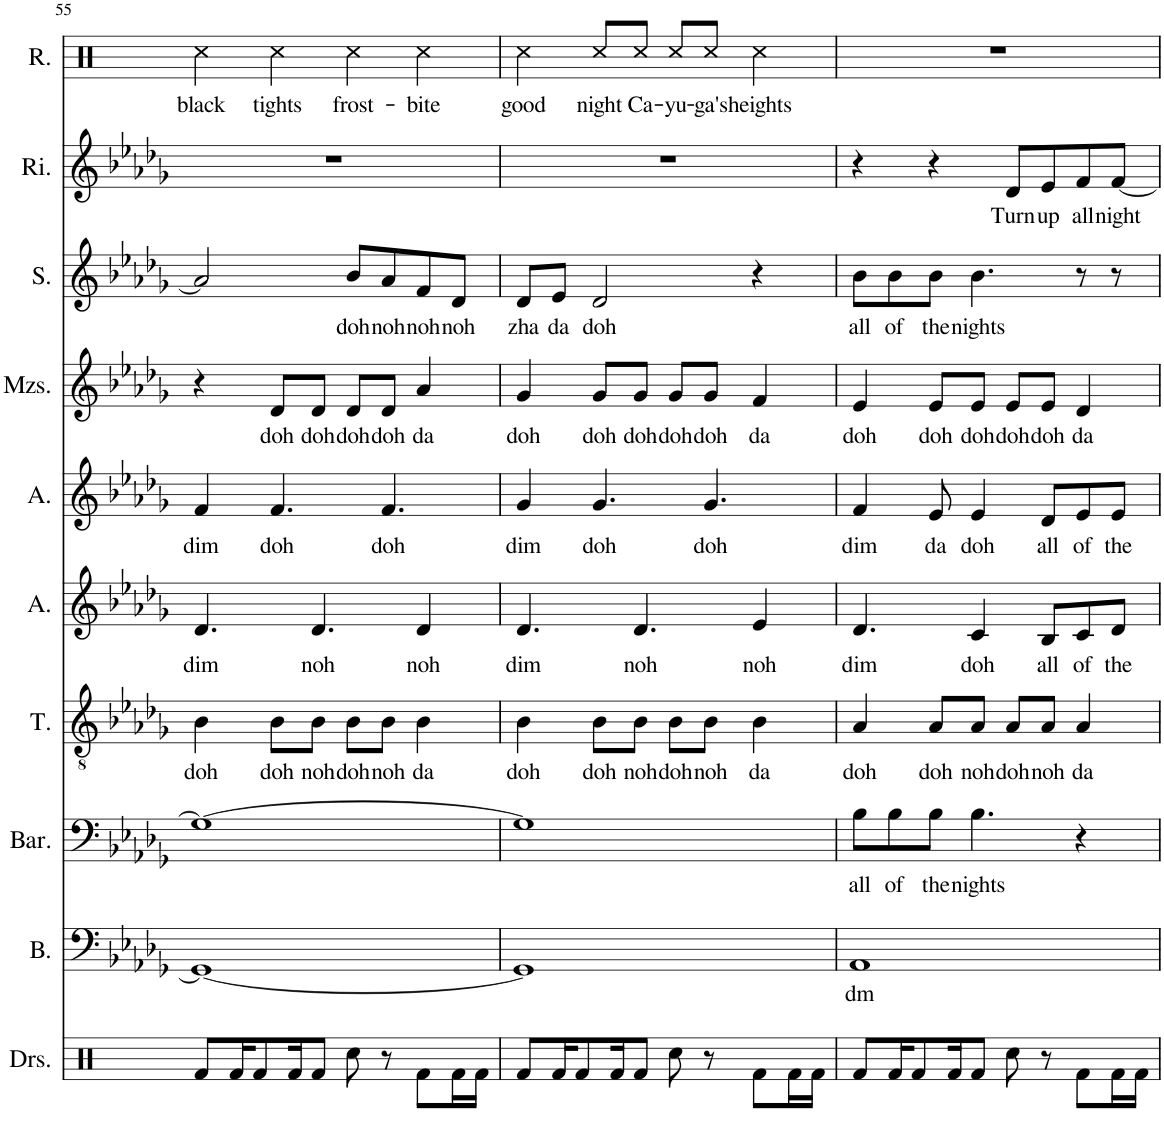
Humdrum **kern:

**kern	**kern	**text	**kern	**text	**kern	**text	**kern	**text	**kern	**text	**kern	**text	**kern	**text	**kern	**text	**kern	**text
*part10	*part9	*part9	*part8	*part8	*part7	*part7	*part6	*part6	*part5	*part5	*part4	*part4	*part3	*part3	*part2	*part2	*part1	*part1
*staff10	*staff9	*staff9	*staff8	*staff8	*staff7	*staff7	*staff6	*staff6	*staff5	*staff5	*staff4	*staff4	*staff3	*staff3	*staff2	*staff2	*staff1	*staff1
*I"Drumset	*I"Bass	*	*I"Baritone	*	*I"Tenor	*	*I"Alto	*	*I"Alto	*	*I"Mezzo-soprano	*	*I"Soprano	*	*I"Rihanna	*	*I"Rap	*
*I'Drs.	*I'B.	*	*I'Bar.	*	*I'T.	*	*I'A.	*	*I'A.	*	*I'Mzs.	*	*I'S.	*	*I'Ri.	*	*I'R.	*
!!LO:PB:g=z
*clefX	*clefF4	*	*clefF4	*	*clefGv2	*	*clefG2	*	*clefG2	*	*clefG2	*	*clefG2	*	*clefG2	*	*clefX	*
*k[]	*k[b-e-a-d-g-]	*	*k[b-e-a-d-g-]	*	*k[b-e-a-d-g-]	*	*k[b-e-a-d-g-]	*	*k[b-e-a-d-g-]	*	*k[b-e-a-d-g-]	*	*k[b-e-a-d-g-]	*	*k[b-e-a-d-g-]	*	*k[]	*
*M4/4	*M4/4	*	*M4/4	*	*M4/4	*	*M4/4	*	*M4/4	*	*M4/4	*	*M4/4	*	*M4/4	*	*M4/4	*
=55	=55	=55	=55	=55	=55	=55	=55	=55	=55	=55	=55	=55	=55	=55	=55	=55	=55	=55
!	!	!	!	!	!	!LO:LY:b	!	!LO:LY:b	!	!LO:LY:b	!	!	!	!	!	!	!	!LO:LY:b
8Rf/L	1GG-_	.	1G-_	.	4B-\	doh	4.d-/	dim	4f/	dim	4r	.	2a-/]	.	1r	.	4Rcc\	black
16Rf/K	.	.	.	.	.	.	.	.	.	.	.	.	.	.	.	.	.	.
8Rf/	.	.	.	.	.	.	.	.	.	.	.	.	.	.	.	.	.	.
!	!	!	!	!	!	!LO:LY:b	!	!	!	!LO:LY:b	!	!LO:LY:b	!	!	!	!	!	!LO:LY:b
.	.	.	.	.	8B-\L	doh	.	.	4.f/	doh	8d-/L	doh	.	.	.	.	4Rcc\	tights
16Rf/K	.	.	.	.	.	.	.	.	.	.	.	.	.	.	.	.	.	.
!	!	!	!	!	!	!LO:LY:b	!	!LO:LY:b	!	!	!	!LO:LY:b	!	!	!	!	!	!
8Rf/J	.	.	.	.	8B-\J	noh	4.d-/	noh	.	.	8d-/J	doh	.	.	.	.	.	.
!	!	!	!	!	!	!LO:LY:b	!	!	!	!	!	!LO:LY:b	!	!LO:LY:b	!	!	!	!LO:LY:b
8Rcc\	.	.	.	.	8B-\L	doh	.	.	.	.	8d-/L	doh	8b-/L	doh	.	.	4Rcc\	frost-
!	!	!	!	!	!	!LO:LY:b	!	!	!	!LO:LY:b	!	!LO:LY:b	!	!LO:LY:b	!	!	!	!
8r	.	.	.	.	8B-\J	noh	.	.	4.f/	doh	8d-/J	doh	8a-/	noh	.	.	.	.
!	!	!	!	!	!	!LO:LY:b	!	!LO:LY:b	!	!	!	!LO:LY:b	!	!LO:LY:b	!	!	!	!LO:LY:b
8Rf\L	.	.	.	.	4B-\	da	4d-/	noh	.	.	4a-/	da	8f/	noh	.	.	4Rcc\	-bite
!	!	!	!	!	!	!	!	!	!	!	!	!	!	!LO:LY:b	!	!	!	!
16Rf\L	.	.	.	.	.	.	.	.	.	.	.	.	8d-/J	noh	.	.	.	.
16Rf\JJ	.	.	.	.	.	.	.	.	.	.	.	.	.	.	.	.	.	.
=56	=56	=56	=56	=56	=56	=56	=56	=56	=56	=56	=56	=56	=56	=56	=56	=56	=56	=56
!	!	!	!	!	!	!LO:LY:b	!	!LO:LY:b	!	!LO:LY:b	!	!LO:LY:b	!	!LO:LY:b	!	!	!	!LO:LY:b
8Rf/L	1GG-]	.	1G-]	.	4B-\	doh	4.d-/	dim	4g-/	dim	4g-/	doh	8d-/L	zha	1r	.	4Rcc\	good
!	!	!	!	!	!	!	!	!	!	!	!	!	!	!LO:LY:b	!	!	!	!
16Rf/K	.	.	.	.	.	.	.	.	.	.	.	.	8e-/J	da	.	.	.	.
8Rf/	.	.	.	.	.	.	.	.	.	.	.	.	.	.	.	.	.	.
!	!	!	!	!	!	!LO:LY:b	!	!	!	!LO:LY:b	!	!LO:LY:b	!	!LO:LY:b	!	!	!	!LO:LY:b
.	.	.	.	.	8B-\L	doh	.	.	4.g-/	doh	8g-/L	doh	2d-/	doh	.	.	8Rcc/L	night
16Rf/K	.	.	.	.	.	.	.	.	.	.	.	.	.	.	.	.	.	.
!	!	!	!	!	!	!LO:LY:b	!	!LO:LY:b	!	!	!	!LO:LY:b	!	!	!	!	!	!LO:LY:b
8Rf/J	.	.	.	.	8B-\J	noh	4.d-/	noh	.	.	8g-/J	doh	.	.	.	.	8Rcc/J	Ca-
!	!	!	!	!	!	!LO:LY:b	!	!	!	!	!	!LO:LY:b	!	!	!	!	!	!LO:LY:b
8Rcc\	.	.	.	.	8B-\L	doh	.	.	.	.	8g-/L	doh	.	.	.	.	8Rcc/L	-yu-
!	!	!	!	!	!	!LO:LY:b	!	!	!	!LO:LY:b	!	!LO:LY:b	!	!	!	!	!	!LO:LY:b
8r	.	.	.	.	8B-\J	noh	.	.	4.g-/	doh	8g-/J	doh	.	.	.	.	8Rcc/J	-ga's
!	!	!	!	!	!	!LO:LY:b	!	!LO:LY:b	!	!	!	!LO:LY:b	!	!	!	!	!	!LO:LY:b
8Rf\L	.	.	.	.	4B-\	da	4e-/	noh	.	.	4f/	da	4r	.	.	.	4Rcc\	heights
16Rf\L	.	.	.	.	.	.	.	.	.	.	.	.	.	.	.	.	.	.
16Rf\JJ	.	.	.	.	.	.	.	.	.	.	.	.	.	.	.	.	.	.
=57	=57	=57	=57	=57	=57	=57	=57	=57	=57	=57	=57	=57	=57	=57	=57	=57	=57	=57
!	!	!LO:LY:b	!	!LO:LY:b	!	!LO:LY:b	!	!LO:LY:b	!	!LO:LY:b	!	!LO:LY:b	!	!LO:LY:b	!	!	!	!
8Rf/L	1AA-	dm	8B-\L	all	4A-/	doh	4.d-/	dim	4f/	dim	4e-/	doh	8b-\L	all	4r	.	1r	.
!	!	!	!	!LO:LY:b	!	!	!	!	!	!	!	!	!	!LO:LY:b	!	!	!	!
16Rf/K	.	.	8B-\	of	.	.	.	.	.	.	.	.	8b-\	of	.	.	.	.
8Rf/	.	.	.	.	.	.	.	.	.	.	.	.	.	.	.	.	.	.
!	!	!	!	!LO:LY:b	!	!LO:LY:b	!	!	!	!LO:LY:b	!	!LO:LY:b	!	!LO:LY:b	!	!	!	!
.	.	.	8B-\J	the	8A-/L	doh	.	.	8e-/	da	8e-/L	doh	8b-\J	the	4r	.	.	.
16Rf/K	.	.	.	.	.	.	.	.	.	.	.	.	.	.	.	.	.	.
!	!	!	!	!LO:LY:b	!	!LO:LY:b	!	!LO:LY:b	!	!LO:LY:b	!	!LO:LY:b	!	!LO:LY:b	!	!	!	!
8Rf/J	.	.	4.B-\	nights	8A-/J	noh	4c/	doh	4e-/	doh	8e-/J	doh	4.b-\	nights	.	.	.	.
!	!	!	!	!	!	!LO:LY:b	!	!	!	!	!	!LO:LY:b	!	!	!	!LO:LY:b	!	!
8Rcc\	.	.	.	.	8A-/L	doh	.	.	.	.	8e-/L	doh	.	.	8d-/L	Turn	.	.
!	!	!	!	!	!	!LO:LY:b	!	!LO:LY:b	!	!LO:LY:b	!	!LO:LY:b	!	!	!	!LO:LY:b	!	!
8r	.	.	.	.	8A-/J	noh	8B-/L	all	8d-/L	all	8e-/J	doh	.	.	8e-/	up	.	.
!	!	!	!	!	!	!LO:LY:b	!	!LO:LY:b	!	!LO:LY:b	!	!LO:LY:b	!	!	!	!LO:LY:b	!	!
8Rf\L	.	.	4r	.	4A-/	da	8c/	of	8e-/	of	4d-/	da	8r	.	8f/	all	.	.
!	!	!	!	!	!	!	!	!LO:LY:b	!	!LO:LY:b	!	!	!	!	!	!LO:LY:b	!	!
16Rf\L	.	.	.	.	.	.	8d-/J	the	8e-/J	the	.	.	8r	.	[8f/J	night	.	.
16Rf\JJ	.	.	.	.	.	.	.	.	.	.	.	.	.	.	.	.	.	.
=	=	=	=	=	=	=	=	=	=	=	=	=	=	=	=	=	=	=
*-	*-	*-	*-	*-	*-	*-	*-	*-	*-	*-	*-	*-	*-	*-	*-	*-	*-	*-
